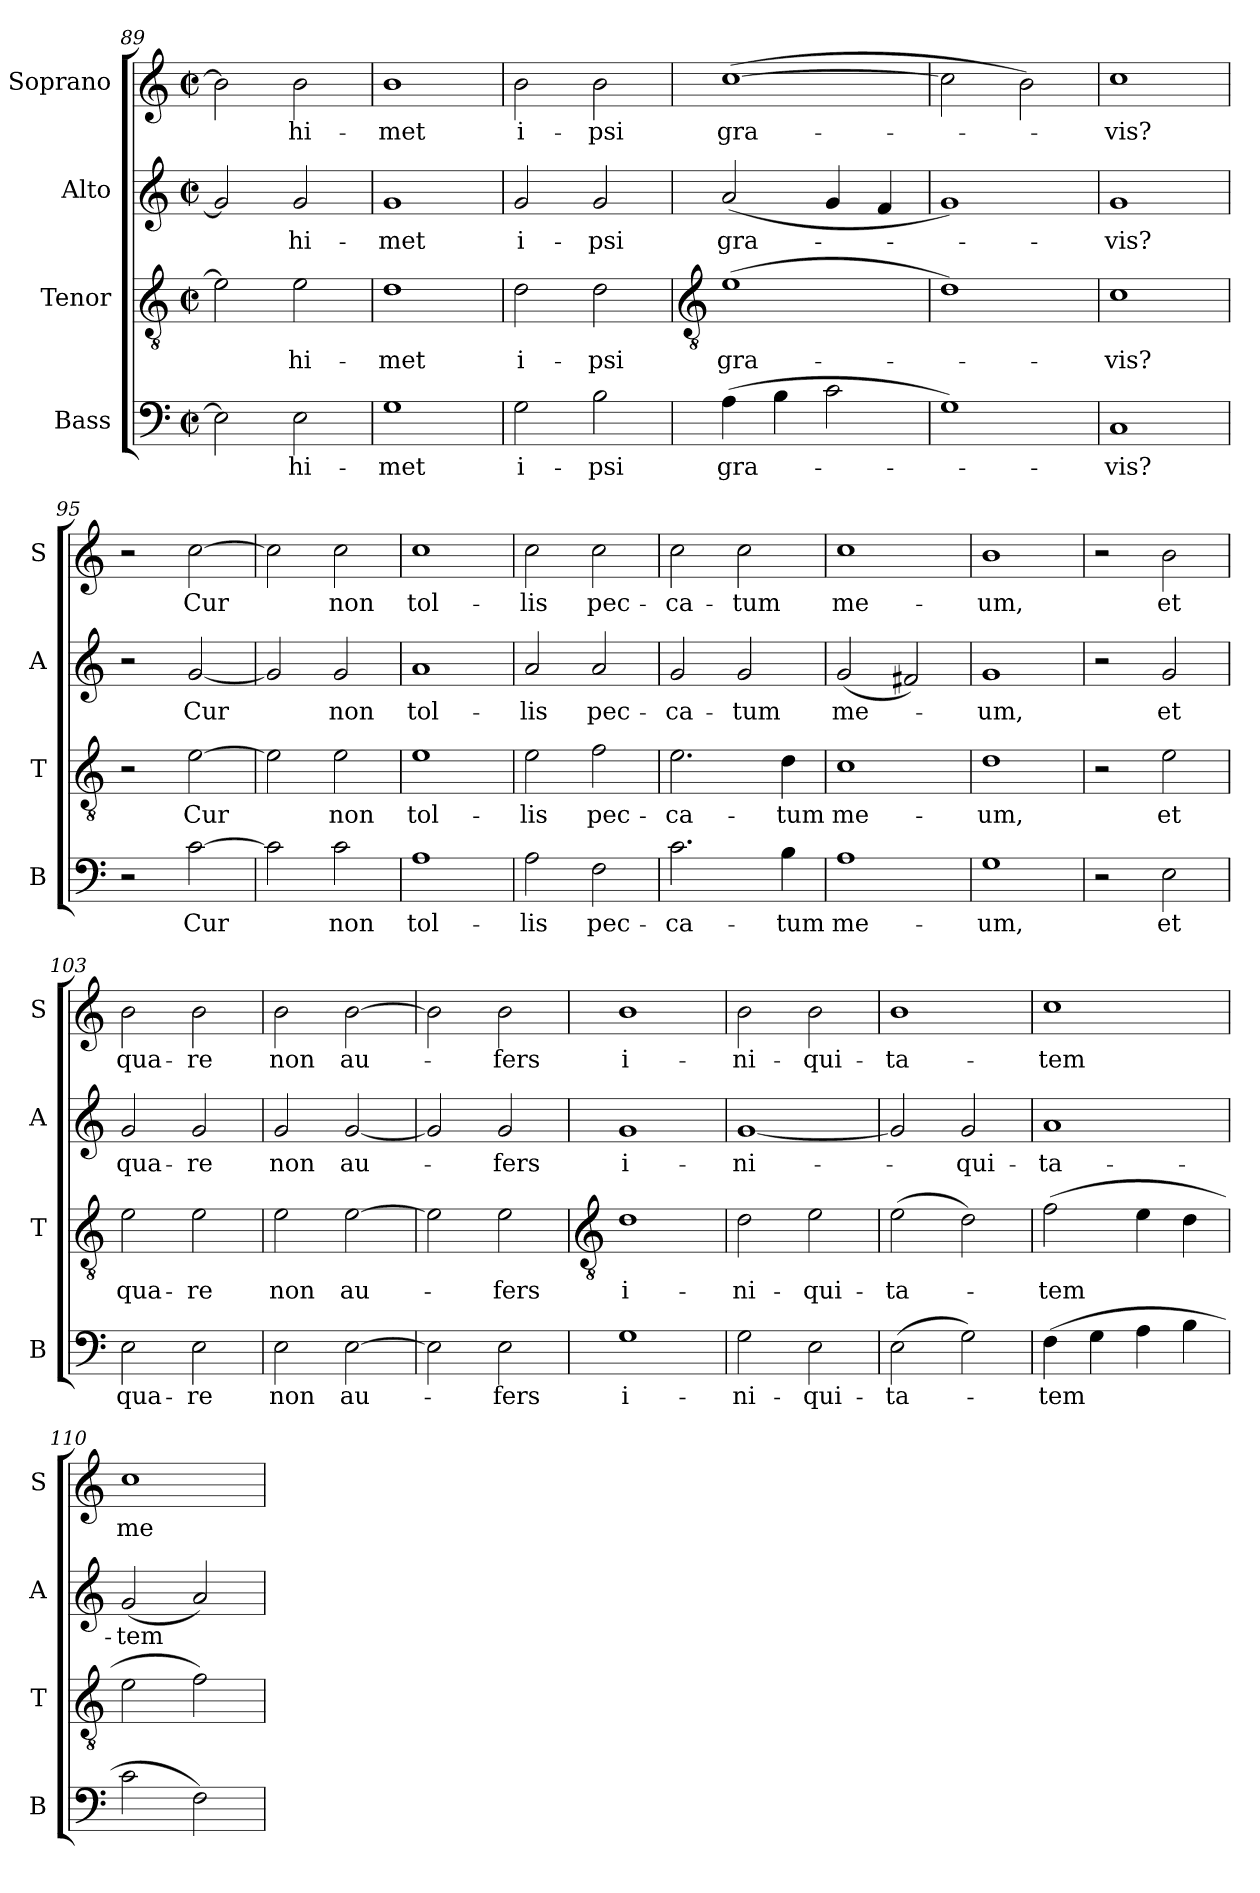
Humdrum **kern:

**kern	**text	**kern	**text	**kern	**text	**kern	**text
*part4	*part4	*part3	*part3	*part2	*part2	*part1	*part1
*staff4	*staff4	*staff3	*staff3	*staff2	*staff2	*staff1	*staff1
*I"Bass	*	*I"Tenor	*	*I"Alto	*	*I"Soprano	*
*I'B	*	*I'T	*	*I'A	*	*I'S	*
*clefF4	*	*clefGv2	*	*clefG2	*	*clefG2	*
*k[]	*	*k[]	*	*k[]	*	*k[]	*
*C:	*	*C:	*	*C:	*	*C:	*
*M2/2	*	*M2/2	*	*M2/2	*	*M2/2	*
*met(c|)	*	*met(c|)	*	*met(c|)	*	*met(c|)	*
=89	=89	=89	=89	=89	=89	=89	=89
2E]	.	2e]	.	2g]	.	2b]	.
!	!LO:LY:b	!	!LO:LY:b	!	!LO:LY:b	!	!LO:LY:b
2E	hi-	2e	hi-	2g	hi-	2b	hi-
=90	=90	=90	=90	=90	=90	=90	=90
!	!LO:LY:b	!	!LO:LY:b	!	!LO:LY:b	!	!LO:LY:b
1G	-met	1d	-met	1g	-met	1b	-met
=91	=91	=91	=91	=91	=91	=91	=91
!	!LO:LY:b	!	!LO:LY:b	!	!LO:LY:b	!	!LO:LY:b
2G	i-	2d	i-	2g	i-	2b	i-
!	!LO:LY:b	!	!LO:LY:b	!	!LO:LY:b	!	!LO:LY:b
2B	-psi	2d	-psi	2g	-psi	2b	-psi
!!LO:LB:g=z
=92	=92	=92	=92	=92	=92	=92	=92
*	*	*clefGv2	*	*	*	*	*
!	!LO:LY:b	!	!LO:LY:b	!	!LO:LY:b	!	!LO:LY:b
(>4A	gra-	(>1e	gra-	(<2a	gra-	(>[1cc	gra-
4B	.	.	.	.	.	.	.
2c	.	.	.	4g	.	.	.
.	.	.	.	4f	.	.	.
=93	=93	=93	=93	=93	=93	=93	=93
1G)	.	1d)	.	1g)	.	2cc]	.
.	.	.	.	.	.	2b)	.
=94	=94	=94	=94	=94	=94	=94	=94
!	!LO:LY:b	!	!LO:LY:b	!	!LO:LY:b	!	!LO:LY:b
1C	vis?	1c	vis?	1g	vis?	1cc	vis?
=95	=95	=95	=95	=95	=95	=95	=95
2r	.	2r	.	2r	.	2r	.
!	!LO:LY:b	!	!LO:LY:b	!	!LO:LY:b	!	!LO:LY:b
[2c	Cur	[2e	Cur	[2g	Cur	[2cc	Cur
=96	=96	=96	=96	=96	=96	=96	=96
2c]	.	2e]	.	2g]	.	2cc]	.
!	!LO:LY:b	!	!LO:LY:b	!	!LO:LY:b	!	!LO:LY:b
2c	non	2e	non	2g	non	2cc	non
=97	=97	=97	=97	=97	=97	=97	=97
!	!LO:LY:b	!	!LO:LY:b	!	!LO:LY:b	!	!LO:LY:b
1A	tol-	1e	tol-	1a	tol-	1cc	tol-
=98	=98	=98	=98	=98	=98	=98	=98
!	!LO:LY:b	!	!LO:LY:b	!	!LO:LY:b	!	!LO:LY:b
2A	-lis	2e	-lis	2a	-lis	2cc	-lis
!	!LO:LY:b	!	!LO:LY:b	!	!LO:LY:b	!	!LO:LY:b
2F	pec-	2f	pec-	2a	pec-	2cc	pec-
=99	=99	=99	=99	=99	=99	=99	=99
!	!LO:LY:b	!	!LO:LY:b	!	!LO:LY:b	!	!LO:LY:b
2.c	-ca-	2.e	-ca-	2g	-ca-	2cc	-ca-
!	!	!	!	!	!LO:LY:b	!	!LO:LY:b
.	.	.	.	2g	-tum	2cc	-tum
!	!LO:LY:b	!	!LO:LY:b	!	!	!	!
4B	-tum	4d	-tum	.	.	.	.
=100	=100	=100	=100	=100	=100	=100	=100
!	!LO:LY:b	!	!LO:LY:b	!	!LO:LY:b	!	!LO:LY:b
1A	me-	1c	me-	(<2g	me-	1cc	me-
.	.	.	.	2f#X)	.	.	.
=101	=101	=101	=101	=101	=101	=101	=101
!	!LO:LY:b	!	!LO:LY:b	!	!LO:LY:b	!	!LO:LY:b
1G	-um,	1d	-um,	1g	um,	1b	-um,
=102	=102	=102	=102	=102	=102	=102	=102
2r	.	2r	.	2r	.	2r	.
!	!LO:LY:b	!	!LO:LY:b	!	!LO:LY:b	!	!LO:LY:b
2E	et	2e	et	2g	et	2b	et
=103	=103	=103	=103	=103	=103	=103	=103
!	!LO:LY:b	!	!LO:LY:b	!	!LO:LY:b	!	!LO:LY:b
2E	qua-	2e	qua-	2g	qua-	2b	qua-
!	!LO:LY:b	!	!LO:LY:b	!	!LO:LY:b	!	!LO:LY:b
2E	-re	2e	-re	2g	-re	2b	-re
=104	=104	=104	=104	=104	=104	=104	=104
!	!LO:LY:b	!	!LO:LY:b	!	!LO:LY:b	!	!LO:LY:b
2E	non	2e	non	2g	non	2b	non
!	!LO:LY:b	!	!LO:LY:b	!	!LO:LY:b	!	!LO:LY:b
[2E	au-	[2e	au-	[2g	au-	[2b	au-
=105	=105	=105	=105	=105	=105	=105	=105
2E]	.	2e]	.	2g]	.	2b]	.
!	!LO:LY:b	!	!LO:LY:b	!	!LO:LY:b	!	!LO:LY:b
2E	fers	2e	fers	2g	fers	2b	fers
!!LO:LB:g=z
=106	=106	=106	=106	=106	=106	=106	=106
*	*	*clefGv2	*	*	*	*	*
!	!LO:LY:b	!	!LO:LY:b	!	!LO:LY:b	!	!LO:LY:b
1G	i-	1d	i-	1g	i-	1b	i-
=107	=107	=107	=107	=107	=107	=107	=107
!	!LO:LY:b	!	!LO:LY:b	!	!LO:LY:b	!	!LO:LY:b
2G	-ni-	2d	-ni-	[1g	-ni-	2b	-ni-
!	!LO:LY:b	!	!LO:LY:b	!	!	!	!LO:LY:b
2E	-qui-	2e	-qui-	.	.	2b	-qui-
=108	=108	=108	=108	=108	=108	=108	=108
!	!LO:LY:b	!	!LO:LY:b	!	!	!	!LO:LY:b
(>2E	-ta-	(>2e	-ta-	2g]	.	1b	-ta-
!	!	!	!	!	!LO:LY:b	!	!
2G)	.	2d)	.	2g	qui-	.	.
=109	=109	=109	=109	=109	=109	=109	=109
!	!LO:LY:b	!	!LO:LY:b	!	!LO:LY:b	!	!LO:LY:b
(>4F	tem	(>2f	tem	1a	-ta-	1cc	-tem
4G	.	.	.	.	.	.	.
4A	.	4e	.	.	.	.	.
4B	.	4d	.	.	.	.	.
=110	=110	=110	=110	=110	=110	=110	=110
!	!	!	!	!	!LO:LY:b	!	!LO:LY:b
2c	.	2e	.	(<2g	-tem	1cc	me-
2F)	.	2f)	.	2a)	.	.	.
=	=	=	=	=	=	=	=
*-	*-	*-	*-	*-	*-	*-	*-
